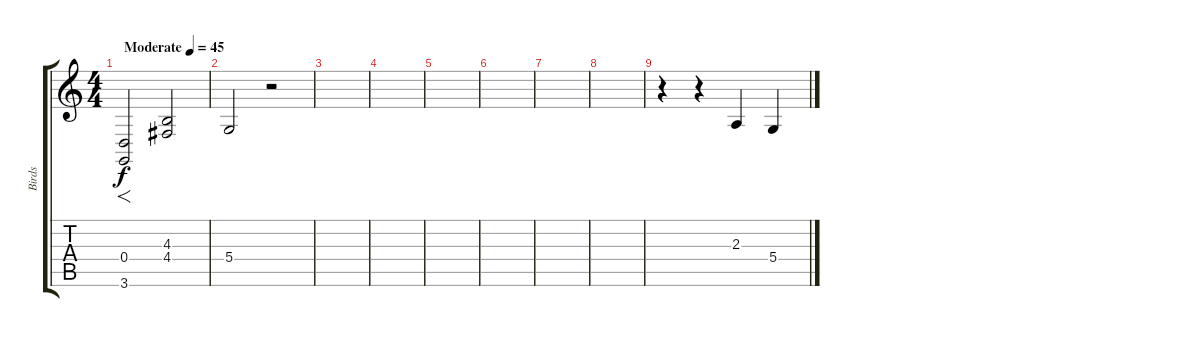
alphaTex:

\track ("Birds" "Birds") {instrument birdtweet}
\staff {score tabs}
\tuning (E4 B3 G3 D3 A2 E2) {hide}
\ts (4 4)
\tempo (45 "Moderate")
\clef g2
\ks c
(0.4 3.6).2{f dy f instrument birdtweet} (4.3 4.4).2 |
5.4.2 r.2 |
|
|
|
|
|
|
r.4 r.4 2.3.4 5.4.4
